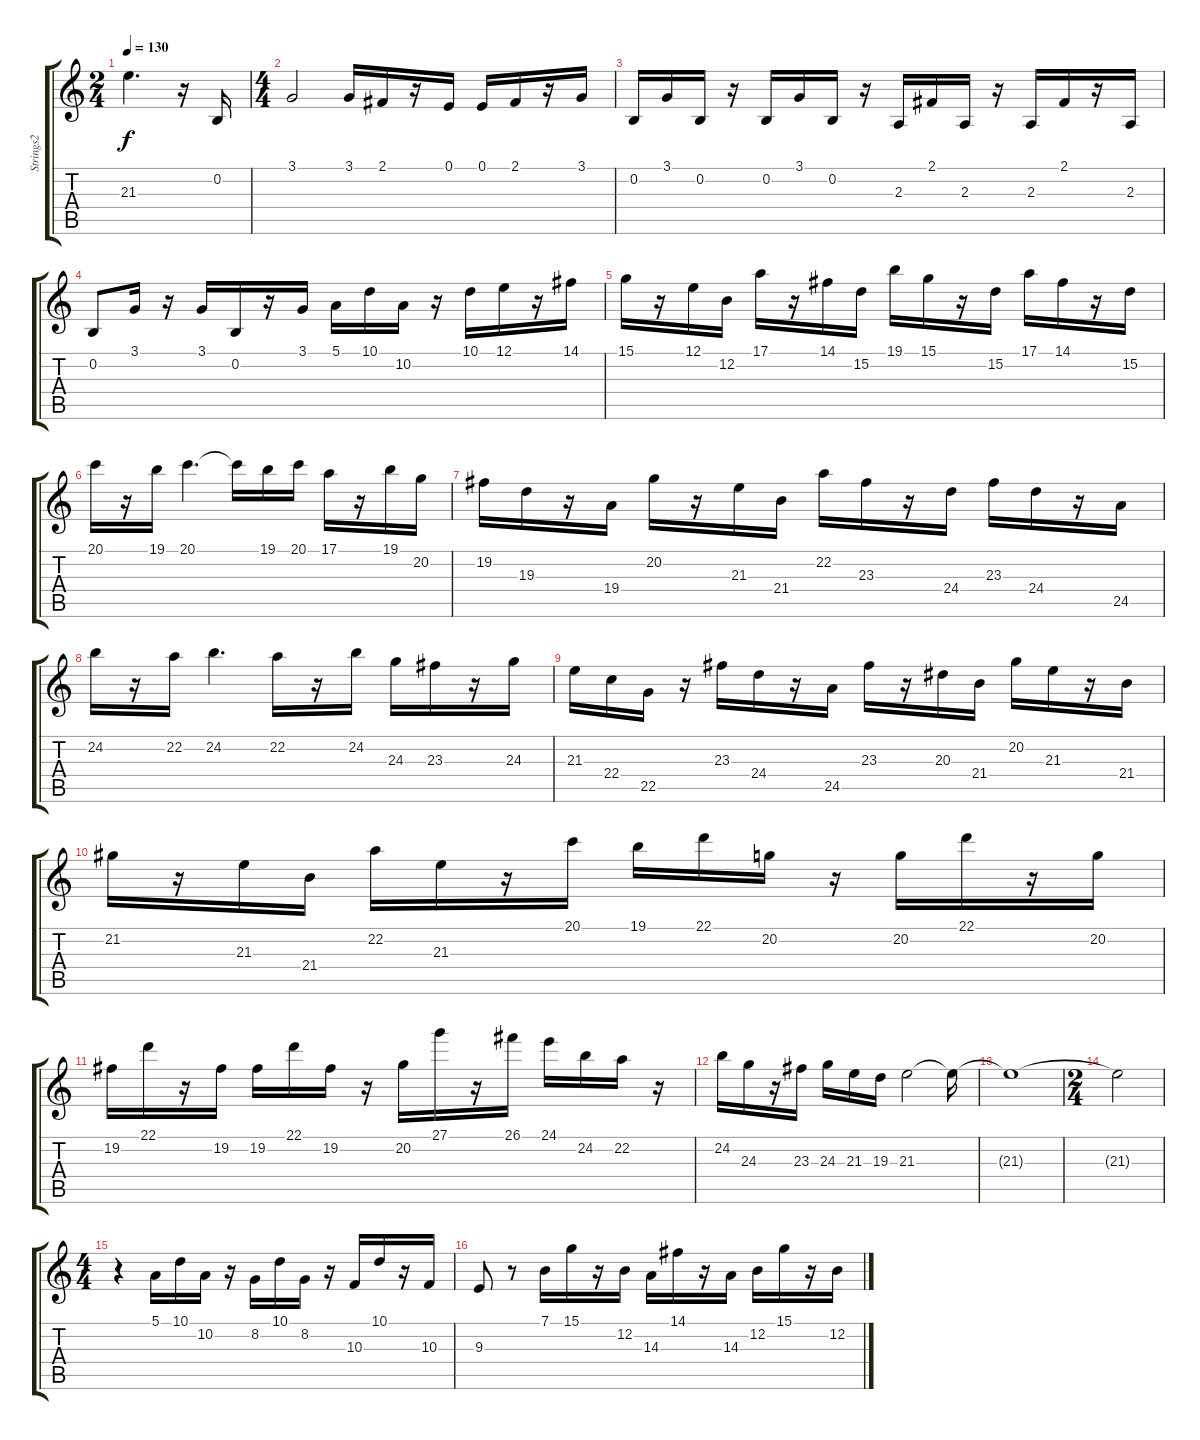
\track ("Strings2" "Strings2") {instrument stringensemble1}
\staff {score tabs}
\tuning (E4 B3 G3 D3 A2 E2) {hide}
\ts (2 4)
\tempo 130
\clef g2
\ks c
21.3{t}.4{d dy f} r.16 0.2.16 |
\ts (4 4)
3.1.2 3.1.16 2.1.16 r.16 0.1.16 0.1.16 2.1.16 r.16 3.1.16 |
0.2.16 3.1.16 0.2.16 r.16 0.2.16 3.1.16 0.2.16 r.16 2.3.16 2.1.16 2.3.16 r.16 2.3.16 2.1.16 r.16 2.3.16 |
0.2.8 3.1.16 r.16 3.1.16 0.2.16 r.16 3.1.16 5.1.16 10.1.16 10.2.16 r.16 10.1.16 12.1.16 r.16 14.1.16 |
15.1.16 r.16 12.1.16 12.2.16 17.1.16 r.16 14.1.16 15.2.16 19.1.16 15.1.16 r.16 15.2.16 17.1.16 14.1.16 r.16 15.2.16 |
20.1.16 r.16 19.1.16 20.1.4{d} 20.1{t}.16 19.1.16 20.1.16 17.1.16 r.16 19.1.16 20.2.16 |
19.2.16 19.3.16 r.16 19.4.16 20.2.16 r.16 21.3.16 21.4.16 22.2.16 23.3.16 r.16 24.4.16 23.3.16 24.4.16 r.16 24.5.16 |
24.2.16 r.16 22.2.16 24.2.4{d} 22.2.16 r.16 24.2.16 24.3.16 23.3.16 r.16 24.3.16 |
21.3.16 22.4.16 22.5.16 r.16 23.3.16 24.4.16 r.16 24.5.16 23.3.16 r.16 20.3.16 21.4.16 20.2.16 21.3.16 r.16 21.4.16 |
21.2.16 r.16 21.3.16 21.4.16 22.2.16 21.3.16 r.16 20.1.16 19.1.16 22.1.16 20.2.16 r.16 20.2.16 22.1.16 r.16 20.2.16 |
19.2.16 22.1.16 r.16 19.2.16 19.2.16 22.1.16 19.2.16 r.16 20.2.16 27.1.16 r.16 26.1.16 24.1.16 24.2.16 22.2.16 r.16 |
24.2.16 24.3.16 r.16 23.3.16 24.3.16 21.3.16 19.3.16 21.3.2 21.3{t}.16 |
21.3{t}.1 |
\ts (2 4)
21.3{t}.2 |
\ts (4 4)
r.4 5.1.16 10.1.16 10.2.16 r.16 8.2.16 10.1.16 8.2.16 r.16 10.3.16 10.1.16 r.16 10.3.16 |
9.3.8 r.8 7.1.16 15.1.16 r.16 12.2.16 14.3.16 14.1.16 r.16 14.3.16 12.2.16 15.1.16 r.16 12.2.16
